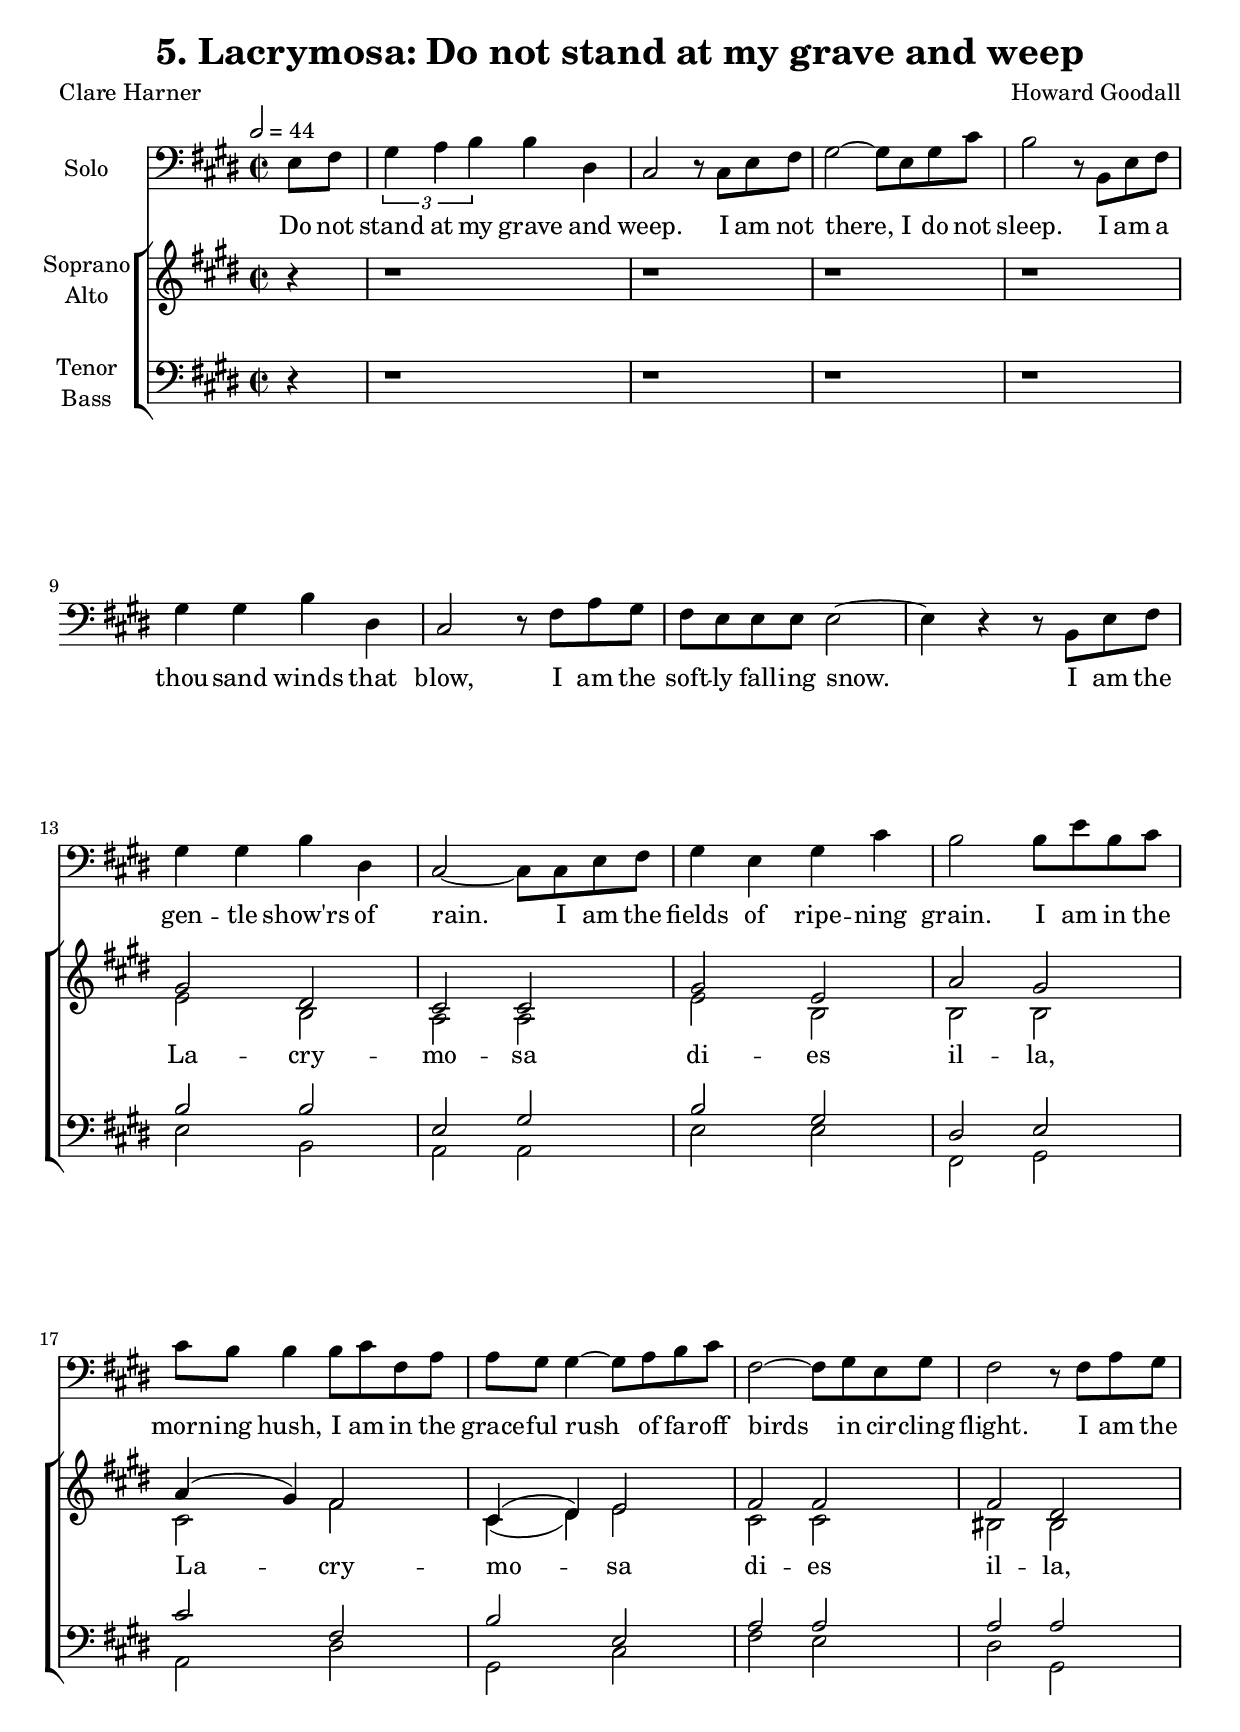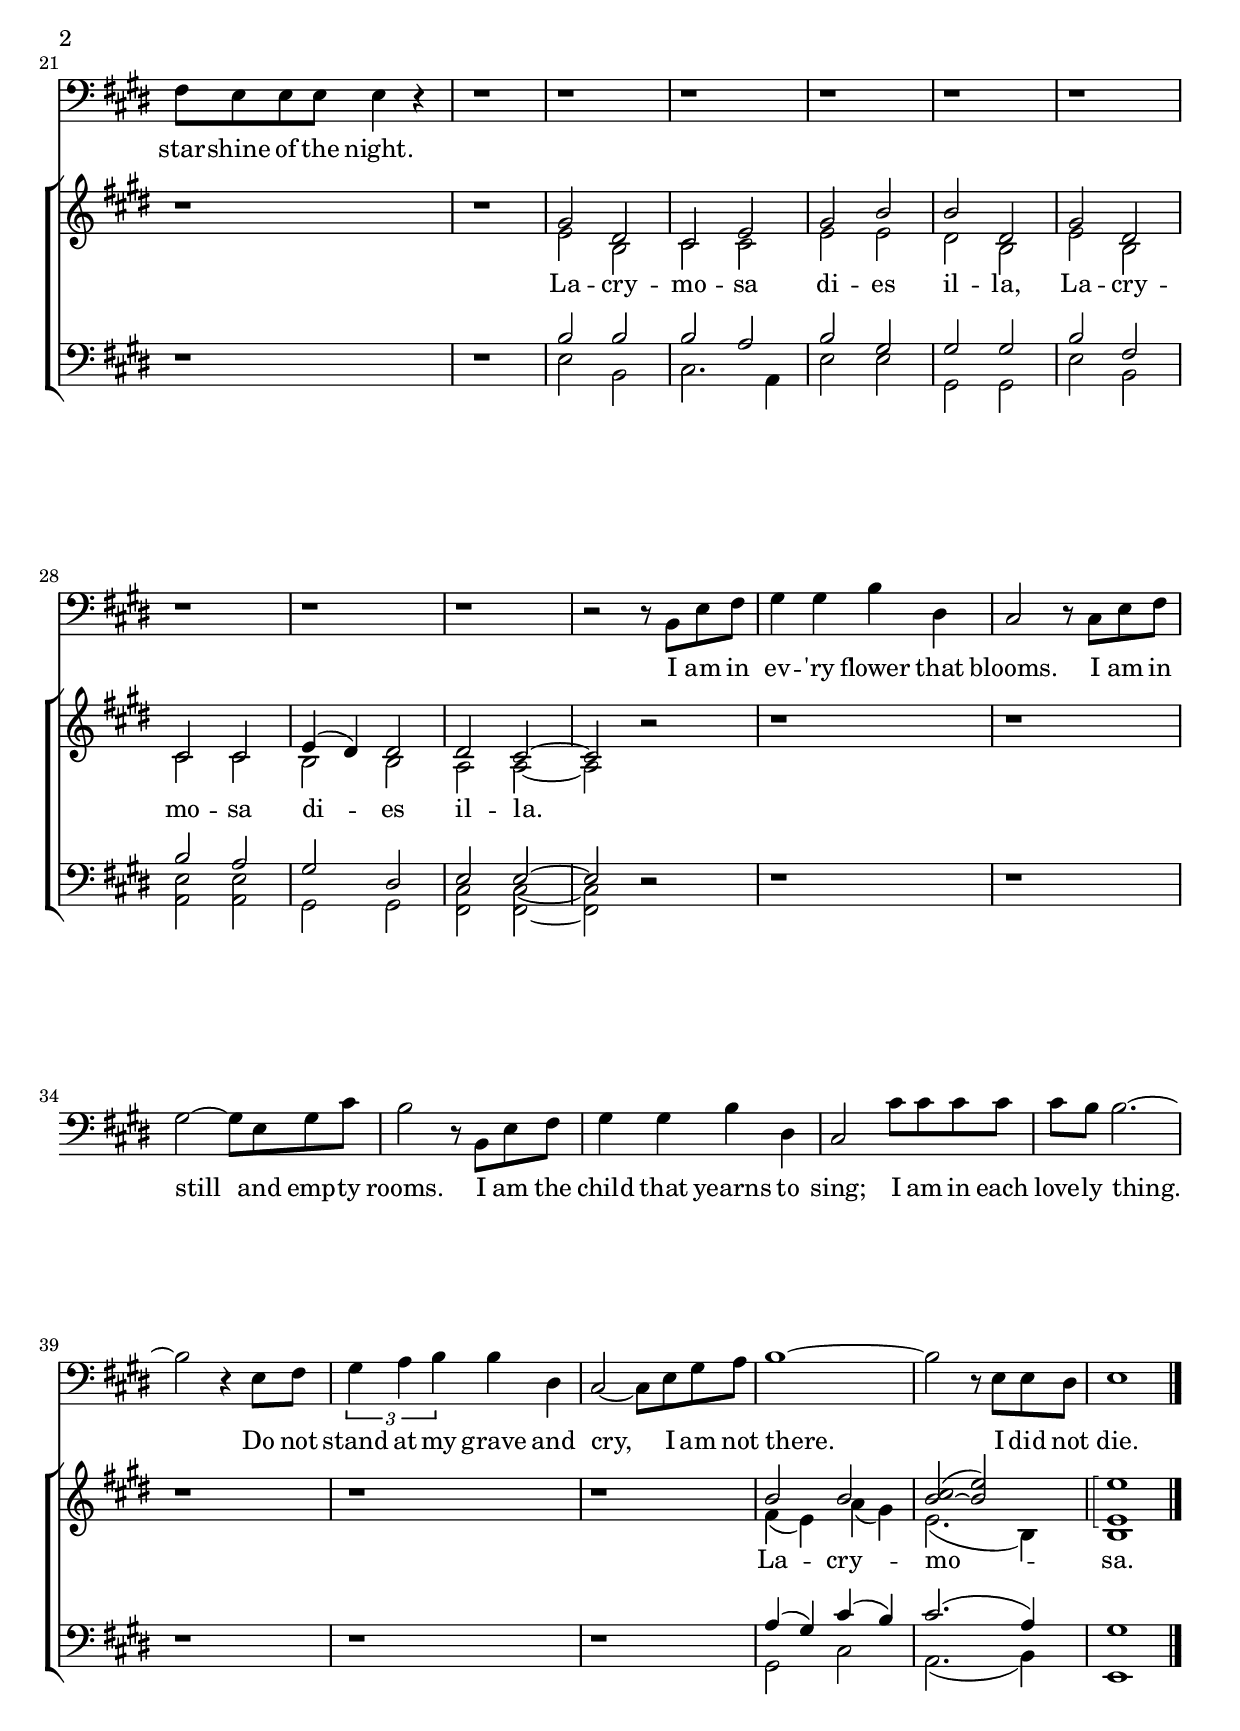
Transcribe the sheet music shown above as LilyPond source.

\version "2.7.40"
\header {
	title = "5. Lacrymosa: Do not stand at my grave and weep"
	composer = "Howard Goodall"
	poet = "Clare Harner"
	footnotes = ""
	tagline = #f
}

\paper {
  #(set-paper-size "a4")
  ragged-bottom = ##f
  ragged-last-bottom = ##f
}

wordsSolo = \lyricmode {
	Do not | stand at my grave and | weep. I am not | there, I do not | sleep. I am a |
	thou -- sand winds that | blow, I am the | soft -- ly fall -- ing snow. I am the |
	gen -- tle show'rs of | rain. I am the | fields of ripe -- ning |
	grain. I am in the | morn -- ing hush, I am in the |
	grace -- ful rush of far -- off | birds in cir -- cling | flight. I am the | star -- shine of the night.
	I am in | ev -- 'ry flower that |
	blooms. I am in | still and emp -- ty | rooms. I am the | child that yearns to |
	sing; I am in each | love -- ly thing. Do not | stand at my grave and |
	cry, I am not | there. I did not | die. |
}

wordsChoir = \lyricmode {
	La -- cry -- | mo -- sa | di -- es | il -- la, |
	La -- cry -- | mo -- sa | di -- es | il -- la, |
	La -- cry -- | mo -- sa | di -- es | il -- la, |
	La -- cry -- | mo -- sa | di -- es | il -- la. |
	La -- cry -- | mo -- | sa. |
}

musicSolo = \transpose c c, {
	\clef "bass"
	\partial 4
	e'8 fis'8 | \times 2/3 { gis'4 a'4 b'4 } b'4
	dis'4 | cis'2 r8 cis'8 e'8 fis'8 | gis'2
	~ gis'8 e'8 gis'8 cis''8 | b'2 r8 b8 e'8
	fis'8 | gis'4 gis'4 b'4 dis'4 | cis'2 r8
	fis'8 a'8 gis'8 | fis'8 e'8 e'8 e'8 e'2 ~
	| e'4 r4 r8 b8 e'8 fis'8 | gis'4 gis'4
	b'4 dis'4 | cis'2 ~ cis'8 cis'8 e'8 fis'8
	| gis'4 e'4 gis'4 cis''4 | b'2 b'8 e''8
	b'8 cis''8 | cis''8 b'8 b'4 b'8 cis''8 fis'8
	a'8 | a'8 gis'8 gis'4 ~ gis'8 a'8 b'8 cis''8
	| fis'2 ~ fis'8 gis'8 e'8 gis'8 | fis'2
	r8 fis'8 a'8 gis'8 | fis'8 e'8 e'8 e'8 e'4
	r4 | r1 | r1 | r1 | r1 |
	r1 | r1 | r1 | r1 | r1 |
	r2 r8 b8 e'8 fis'8 | gis'4 gis'4 b'4 dis'4
	| cis'2 r8 cis'8 e'8 fis'8 | gis'2 ~ gis'8
	e'8 gis'8 cis''8 | b'2 r8 b8 e'8 fis'8
	| gis'4 gis'4 b'4 dis'4 | cis'2 cis''8
	cis''8 cis''8 cis''8 | cis''8 b'8 b'2. ~ |
	b'2 r4 e'8 fis'8 | \times 2/3 { gis'4 a'4 b'4 }
	b'4 dis'4 | cis'2 ~ cis'8 e'8 gis'8 a'8
	| b'1 ~ | b'2 r8 e'8 e'8 dis'8 |
	e'1 \bar "|."
}

musicSoprano = {
	\partial 4
	r4 | r1 | r1 | r1 | r1
	| r1 | r1 | r1 | r1 \break | gis'2 dis'2
	| cis'2 cis'2 | gis'2 e'2
	| a'2 gis'2 | a'4 ( gis'4 -) fis'2
	| cis'4 ( dis'4 -) e'2 | fis'2 fis'2 | fis'2 dis'2
	| r1 | r1 | gis'2 dis'2 | cis'2 e'2
	| gis'2 b'2 | b'2 dis'2 | gis'2 dis'2
	| cis'2 cis'2 | e'4 ( dis'4 -) dis'2
	| dis'2 cis'2 ~ | cis'2 r2 | r1
	| r1 | r1 | r1 | r1 | r1
	| r1 | r1 | r1 | r1 | b'2 b'2
	| \shape #'((1.2 . -1) (1 . -1.2) (0.2 . -1.2) (0 . -1)) Tie
	<< { b'2 ~ b'2 } { cis''2( e''2) } >>
	| \arpeggioBracket <e' e''>1\arpeggio \bar "|."
}
musicAlto = {
	\partial 4
	r4 | r1 | r1 | r1 | r1
	| r1 | r1 | r1 | r1 | e'2 b2
	| a2 a2 | e'2 b2 | b2 b2
	| cis'2 fis'2 | cis'4 ( dis'4 -) e'2
	| cis'2 cis'2 | bis2 bis2 | r1 | r1
	| e'2 b2 | cis'2 cis'2 | e'2 e'2
	| dis'2 b2 | e'2 b2 | cis'2 cis'2
	| b2 b2 | a2 a2 ~ | a2 r2 | r1
	| r1 | r1 | r1 | r1 | r1
	| r1 | r1 | r1 | r1
	| fis'4 ( e'4 -) a'4 ( gis'4 -) | e'2. ( b4 -)
	| b1 \bar "|."
}
musicTenor = \transpose c c, {
	\partial 4
	r4 | r1 | r1 | r1 | r1
	| r1 | r1 | r1 | r1 | b'2 b'2
	| e'2 gis'2 | b'2 gis'2 | dis'2 e'2
	| cis''2 fis'2 | b'2 e'2 | a'2 a'2
	| a'2 a'2 | r1 | r1 | b'2 b'2
	| b'2 a'2 | b'2 gis'2 | gis'2 gis'2
	| b'2 fis'2 | b'2 a'2
	| gis'2 dis'2 | e'2 e'2 ~ | e'2 r2
	| r1 | r1 | r1 | r1 | r1 | r1
	| r1 | r1 | r1 | r1
	| a'4 ( gis'4 -) cis''4 ( b'4 -) | cis''2. ( a'4 -)
	| gis'1 \bar "|."
}
musicBass = \transpose c c, {
	\partial 4
	% 5
	r4 | r1 | r1 | r1 | r1 |
	% 9
	r1 | r1 | r1 | r1 | % 13
	e'2 b2 | a2 a2 | e'2 e'2 | % 16
	fis2 gis2 | a2 dis'2 | % 18
	gis2 cis'2 | fis'2 e'2 | dis'2 gis2
	| r1 | % 22
	r1 | e'2 b2 | cis'2. a4 | e'2 e'2
	| gis2 gis2 | % 27
	e'2 b2 | <a e'>2 <a e'>2 |
	gis2 gis2 |
	<fis cis'>2
	\shape #'((0.8 . 0) (0.8 . 0.3) (0 . 0.3) (0 . 0)) Tie
	<fis cis'>2 ~
	| <fis cis'>2 r2 | r1 | % 33
	r1 | r1 | r1 | r1 | % 37
	r1 | r1 | r1 | r1 | % 41
	r1 | gis2 cis'2 | a2. ( b4 -) | e1
	\bar "|."
}

voicedefault = {
	\time 2/2 \tempo 2=44
	\key e \major
	\set Score.currentBarNumber = #5
}

\score{
	<<

		\new Staff \with {
			instrumentName = "Solo"
		} {
			\voicedefault
			\musicSolo
		}
		\addlyrics \wordsSolo


		\new ChoirStaff <<
			\new Staff \with {
				instrumentName = \markup \center-column { "Soprano" "Alto" }
				\consists "Merge_rests_engraver"
			} {
				\voicedefault
				<<
					\new Voice = sop { \voiceOne \musicSoprano }
					\new Voice = alt { \voiceTwo \musicAlto }
				>>
			}
			\new Lyrics \lyricsto sop \wordsChoir

			\new Staff \with {
				instrumentName = \markup \center-column { "Tenor" "Bass" }
				\consists "Merge_rests_engraver"
			} {
				\clef "bass"
				\voicedefault
				<<
					\new Voice = ten { \voiceOne \musicTenor }
					\new Voice = bas { \voiceTwo \musicBass }
				>>
			}
		>>

	>>
	\layout {
		\context {
			\Staff
			\RemoveEmptyStaves
		}
	}
	\midi {}
}
